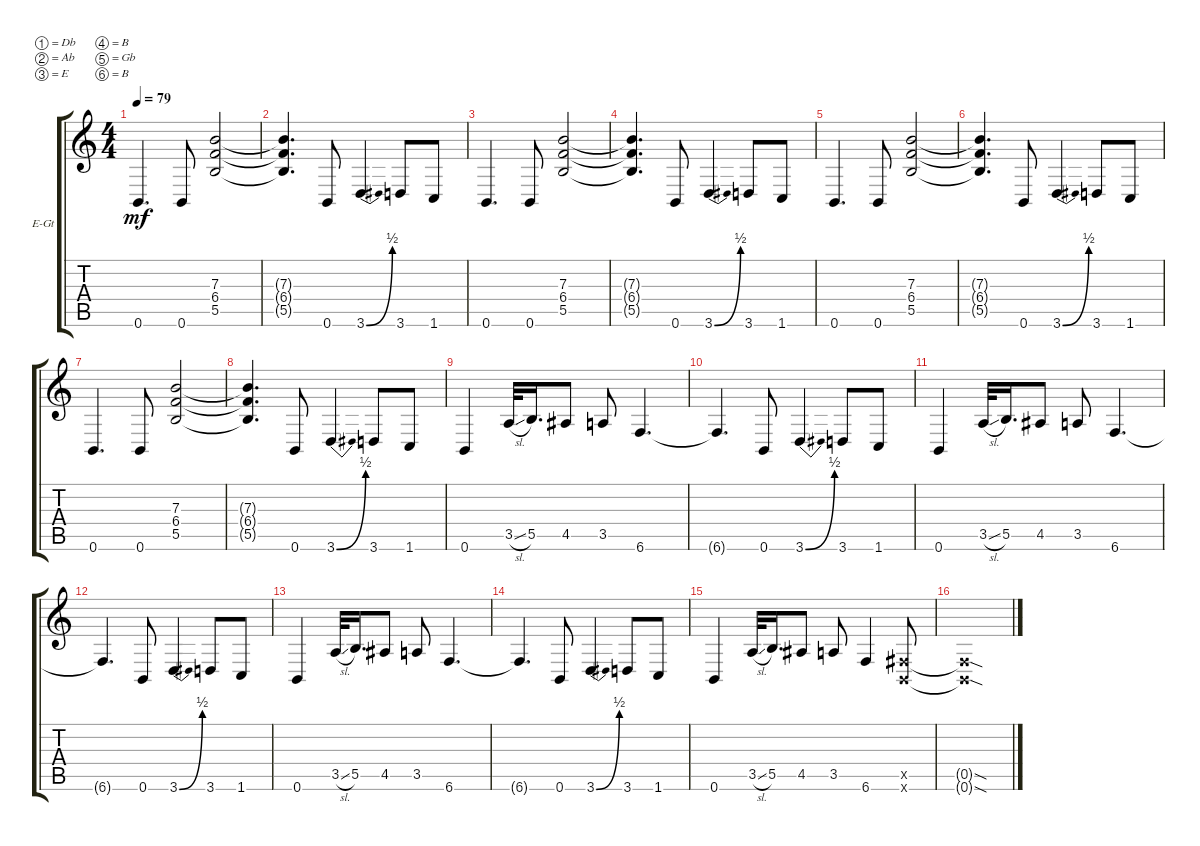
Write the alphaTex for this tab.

\bracketExtendMode groupsimilarinstruments
\firstSystemTrackNameOrientation horizontal
\otherSystemsTrackNameOrientation horizontal
\track ("Logan Mader" "E-Gt") {instrument distortionguitar}
\staff {score tabs}
\tuning (Db4 Ab3 E3 B2 Gb2 B1)
\ts (4 4)
\tempo 79
\clef g2
\ks c
0.6.4{d dy mf} 0.6.8 (7.3 6.4 5.5).2 |
(7.3{t} 6.4{t} 5.5{t}).4{d} 0.6.8 3.6{be (bend 0 0 60 2)}.4 3.6.8 1.6.8 |
0.6.4{d} 0.6.8 (7.3 6.4 5.5).2 |
(7.3{t} 6.4{t} 5.5{t}).4{d} 0.6.8 3.6{be (bend 0 0 60 2)}.4 3.6.8 1.6.8 |
0.6.4{d} 0.6.8 (7.3 6.4 5.5).2 |
(7.3{t} 6.4{t} 5.5{t}).4{d} 0.6.8 3.6{be (bend 0 0 60 2)}.4 3.6.8 1.6.8 |
0.6.4{d} 0.6.8 (7.3 6.4 5.5).2 |
(7.3{t} 6.4{t} 5.5{t}).4{d} 0.6.8 3.6{be (bend 0 0 60 2)}.4 3.6.8 1.6.8 |
0.6.4 3.5{sl}.32 5.5.16{d} 4.5.8 3.5.8 6.6.4{d} |
6.6{t}.4{d} 0.6.8 3.6{be (bend 0 0 60 2)}.4 3.6.8 1.6.8 |
0.6.4 3.5{sl}.32 5.5.16{d} 4.5.8 3.5.8 6.6.4{d} |
6.6{t}.4{d} 0.6.8 3.6{be (bend 0 0 60 2)}.4 3.6.8 1.6.8 |
0.6.4 3.5{sl}.32 5.5.16{d} 4.5.8 3.5.8 6.6.4{d} |
6.6{t}.4{d} 0.6.8 3.6{be (bend 0 0 60 2)}.4 3.6.8 1.6.8 |
0.6.4 3.5{sl}.32 5.5.16{d} 4.5.8 3.5.8 6.6.4 (0.6{x} 0.5{x}).8 |
(0.5{sod x t} 0.6{sod x t}).1
